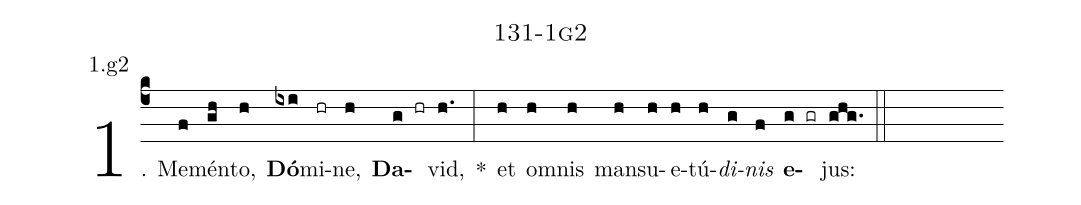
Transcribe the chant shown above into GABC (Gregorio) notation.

name: 131-1g2;
annotation: 1.g2;
%%
(c4)1. Me(f)mén(gh)to,(h) <b>Dó</b>(ixi)mi(hr)ne,(h) <b>Da</b>(g hr)vid,(h.) *(:) et(h) om(h)nis(h) man(h)su(h)e(h)tú(h)<i>di</i>(g)<i>nis</i>(f) <b>e</b>(g gr)jus:(ghg.) (::)
